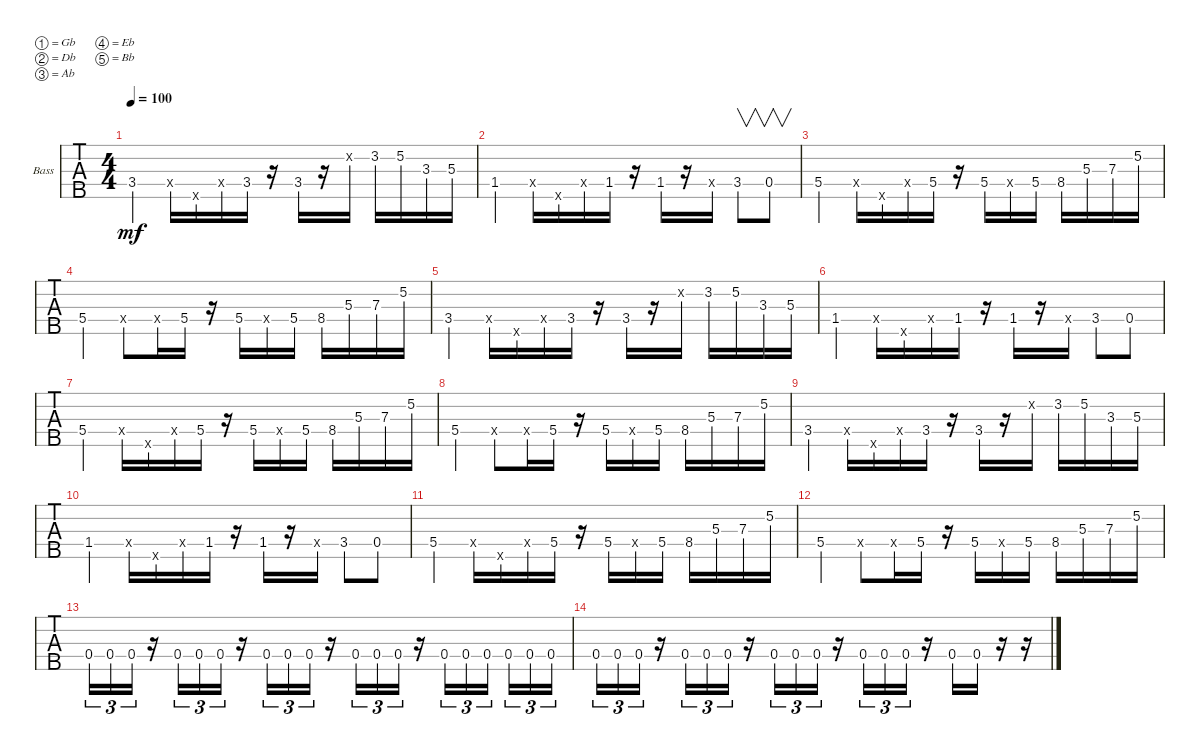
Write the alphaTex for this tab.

\defaultSystemsLayout 4
\bracketExtendMode groupsimilarinstruments
\firstSystemTrackNameOrientation horizontal
\otherSystemsTrackNameOrientation horizontal
\track ("Chad" "Bass") {instrument electricbassfinger}
\staff {tabs}
\tuning (Gb2 Db2 Ab1 Eb1 Bb0)
\ts (4 4)
\tempo 100
\clef f4
\ks c
3.4.4{dy mf} 0.4{hac x}.16 0.5{x}.16 0.4{x}.16 3.4.16 r.16 3.4.16 r.16 5.2{x}.16 3.2.16 5.2.16 3.3.16 5.3.16 |
1.4.4 0.4{hac x}.16 0.5{x}.16 0.4{x}.16 1.4.16 r.16 1.4.16 r.16 0.4{x}.16 3.4.8{v} 0.4.8{v} |
5.4.4 5.4{x}.16 0.5{x}.16 0.4{x}.16 5.4.16 r.16 5.4.16 0.4{x}.16 5.4.16 8.4.16 5.3.16 7.3.16 5.2.16 |
5.4.4 5.4{x}.8 0.4{x}.16 5.4.16 r.16 5.4.16 0.4{x}.16 5.4.16 8.4.16 5.3.16 7.3.16 5.2.16 |
3.4.4 0.4{x}.16 0.5{x}.16 0.4{x}.16 3.4.16 r.16 3.4.16 r.16 5.2{x}.16 3.2.16 5.2.16 3.3.16 5.3.16 |
1.4.4 0.4{x}.16 0.5{x}.16 0.4{x}.16 1.4.16 r.16 1.4.16 r.16 0.4{x}.16 3.4.8 0.4.8 |
5.4.4 5.4{x}.16 0.5{x}.16 0.4{x}.16 5.4.16 r.16 5.4.16 0.4{x}.16 5.4.16 8.4.16 5.3.16 7.3.16 5.2.16 |
5.4.4 5.4{x}.8 0.4{x}.16 5.4.16 r.16 5.4.16 0.4{x}.16 5.4.16 8.4.16 5.3.16 7.3.16 5.2.16 |
3.4.4 0.4{x}.16 0.5{x}.16 0.4{x}.16 3.4.16 r.16 3.4.16 r.16 5.2{x}.16 3.2.16 5.2.16 3.3.16 5.3.16 |
1.4.4 0.4{x}.16 0.5{x}.16 0.4{x}.16 1.4.16 r.16 1.4.16 r.16 0.4{x}.16 3.4.8 0.4.8 |
5.4.4 5.4{x}.16 0.5{x}.16 0.4{x}.16 5.4.16 r.16 5.4.16 0.4{x}.16 5.4.16 8.4.16 5.3.16 7.3.16 5.2.16 |
5.4.4 5.4{x}.8 0.4{x}.16 5.4.16 r.16 5.4.16 0.4{x}.16 5.4.16 8.4.16 5.3.16 7.3.16 5.2.16 |
0.4.16{tu (3 2)} 0.4.16{tu (3 2)} 0.4.16{tu (3 2)} r.16 0.4.16{tu (3 2)} 0.4.16{tu (3 2)} 0.4.16{tu (3 2)} r.16 0.4.16{tu (3 2)} 0.4.16{tu (3 2)} 0.4.16{tu (3 2)} r.16 0.4.16{tu (3 2)} 0.4.16{tu (3 2)} 0.4.16{tu (3 2)} r.16 0.4.16{tu (3 2)} 0.4.16{tu (3 2)} 0.4.16{tu (3 2)} 0.4.16{tu (3 2)} 0.4.16{tu (3 2)} 0.4.16{tu (3 2)} |
0.4.16{tu (3 2)} 0.4.16{tu (3 2)} 0.4.16{tu (3 2)} r.16 0.4.16{tu (3 2)} 0.4.16{tu (3 2)} 0.4.16{tu (3 2)} r.16 0.4.16{tu (3 2)} 0.4.16{tu (3 2)} 0.4.16{tu (3 2)} r.16 0.4.16{tu (3 2)} 0.4.16{tu (3 2)} 0.4.16{tu (3 2)} r.16 0.4.16 0.4.16 r.16 r.16
